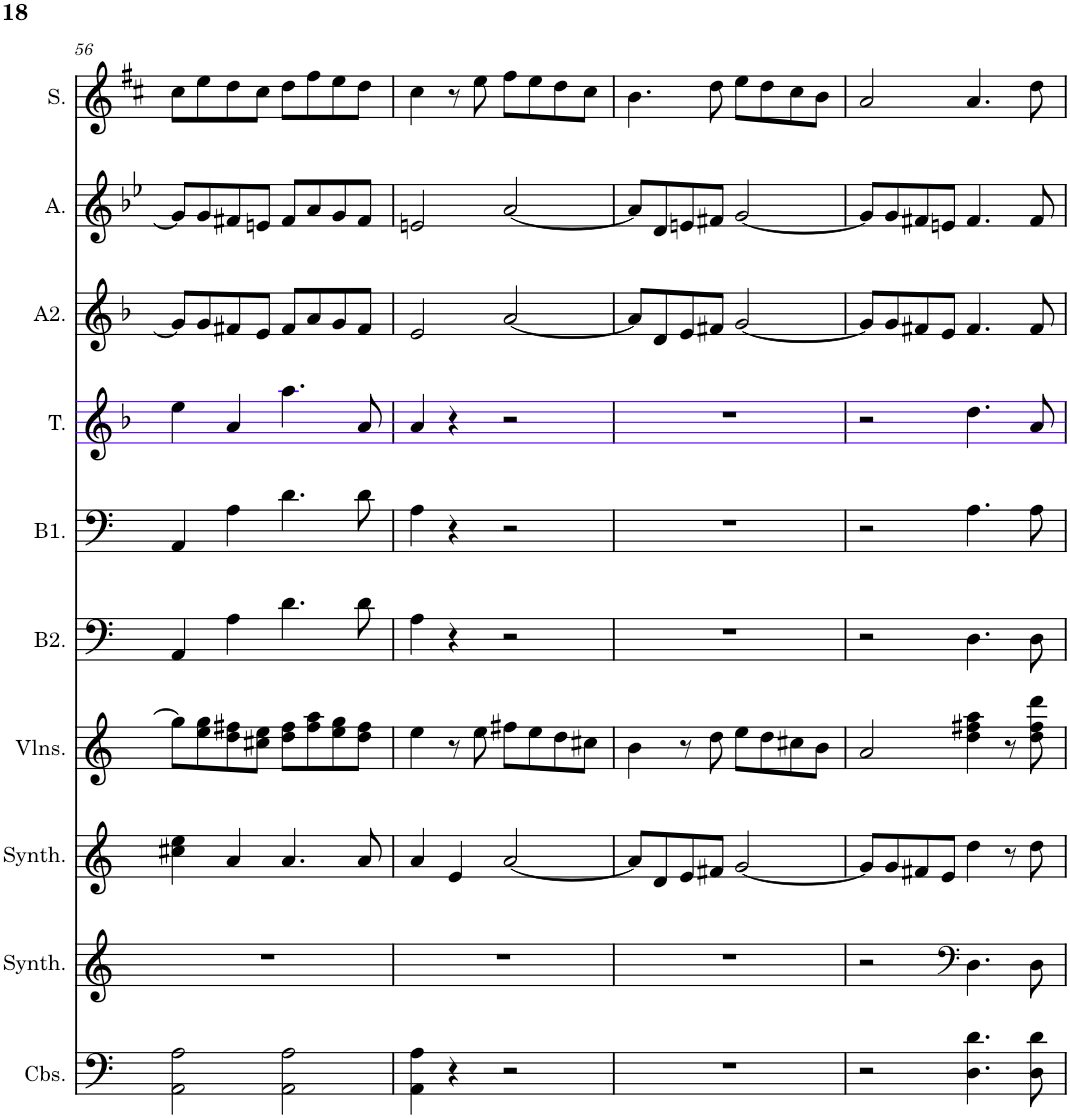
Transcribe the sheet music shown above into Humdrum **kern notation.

**kern	**kern	**kern	**kern	**kern	**kern	**kern	**kern	**kern	**kern
*part10	*part9	*part8	*part7	*part6	*part5	*part4	*part3	*part2	*part1
*staff10	*staff9	*staff8	*staff7	*staff6	*staff5	*staff4	*staff3	*staff2	*staff1
*I"Contrebasses, D'Bass/Strings, etc	*I"Synthétiseur d'instruments à cordes, Synth strings, etc	*I"Synthétiseur d'instruments à cordes, Synth strings 2	*I"Violons, 1st violins	*I"Basse2	*I"Basse1	*I"Tenor	*I"Alto2	*I"Alto	*I"Soprano
*I'Cbs.	*I'Synth.	*I'Synth.	*I'Vlns.	*I'B2.	*I'B1.	*I'T.	*I'A2.	*I'A.	*I'S.
!!LO:PB:g=z
*clefF4	*clefG2	*clefG2	*clefG2	*clefF4	*clefF4	*clefG2	*clefG2	*clefG2	*clefG2
*Trd7c12	*	*	*	*	*	*	*	*	*
*k[]	*k[]	*k[]	*k[]	*k[]	*k[]	*k[b-]	*k[b-]	*k[b-e-]	*k[f#c#]
*M4/4	*M4/4	*M4/4	*M4/4	*M4/4	*M4/4	*M4/4	*M4/4	*M4/4	*M4/4
=56	=56	=56	=56	=56	=56	=56	=56	=56	=56
2AA\ 2A\	1r	4cc#X\ 4ee\	8gg\L]	4AA/	4AA/	4ee\	8g/L]	8g/L]	8cc#\L
.	.	.	8ee\ 8gg\	.	.	.	8g/	8g/	8ee\
.	.	4a/	8dd\ 8ff#X\	4A\	4A\	4a/	8f#X/	8f#X/	8dd\
.	.	.	8cc#X\ 8ee\J	.	.	.	8e/J	8en/J	8cc#\J
2AA\ 2A\	.	4.a/	8dd\ 8ff#\L	4.d\	4.d\	4.aa\	8f#/L	8f#/L	8dd\L
.	.	.	8ff#\ 8aa\	.	.	.	8a/	8a/	8ff#\
.	.	.	8ee\ 8gg\	.	.	.	8g/	8g/	8ee\
.	.	8a/	8dd\ 8ff#\J	8d\	8d\	8a/	8f#/J	8f#/J	8dd\J
=57	=57	=57	=57	=57	=57	=57	=57	=57	=57
4AA\ 4A\	1r	4a/	4ee\	4A\	4A\	4a/	2e/	2en/	4cc#\
4r	.	4e/	8r	4r	4r	4r	.	.	8r
.	.	.	8ee\	.	.	.	.	.	8ee\
2r	.	[2a/	8ff#X\L	2r	2r	2r	[2a/	[2a/	8ff#\L
.	.	.	8ee\	.	.	.	.	.	8ee\
.	.	.	8dd\	.	.	.	.	.	8dd\
.	.	.	8cc#X\J	.	.	.	.	.	8cc#\J
=58	=58	=58	=58	=58	=58	=58	=58	=58	=58
1r	1r	8a/L]	4b\	1r	1r	1r	8a/L]	8a/L]	4.b\
.	.	8d/	.	.	.	.	8d/	8d/	.
.	.	8e/	8r	.	.	.	8e/	8en/	.
.	.	8f#X/J	8dd\	.	.	.	8f#X/J	8f#X/J	8dd\
.	.	[2g/	8ee\L	.	.	.	[2g/	[2g/	8ee\L
.	.	.	8dd\	.	.	.	.	.	8dd\
.	.	.	8cc#X\	.	.	.	.	.	8cc#\
.	.	.	8b\J	.	.	.	.	.	8b\J
=59	=59	=59	=59	=59	=59	=59	=59	=59	=59
2r	2r	8g/L]	2a/	2r	2r	2r	8g/L]	8g/L]	2a/
.	.	8g/	.	.	.	.	8g/	8g/	.
.	.	8f#X/	.	.	.	.	8f#X/	8f#X/	.
.	.	8e/J	.	.	.	.	8e/J	8en/J	.
*	*clefF4	*	*	*	*	*	*	*	*
4.D\ 4.d\	4.D\	4dd\	4dd\ 4ff#X\ 4aa\	4.D\	4.A\	4.dd\	4.f#/	4.f#/	4.a/
.	.	8r	8r	.	.	.	.	.	.
8D\ 8d\	8D\	8dd\	8dd\ 8ff#\ 8ddd\	8D\	8A\	8a/	8f#/	8f#/	8dd\
=	=	=	=	=	=	=	=	=	=
*-	*-	*-	*-	*-	*-	*-	*-	*-	*-
